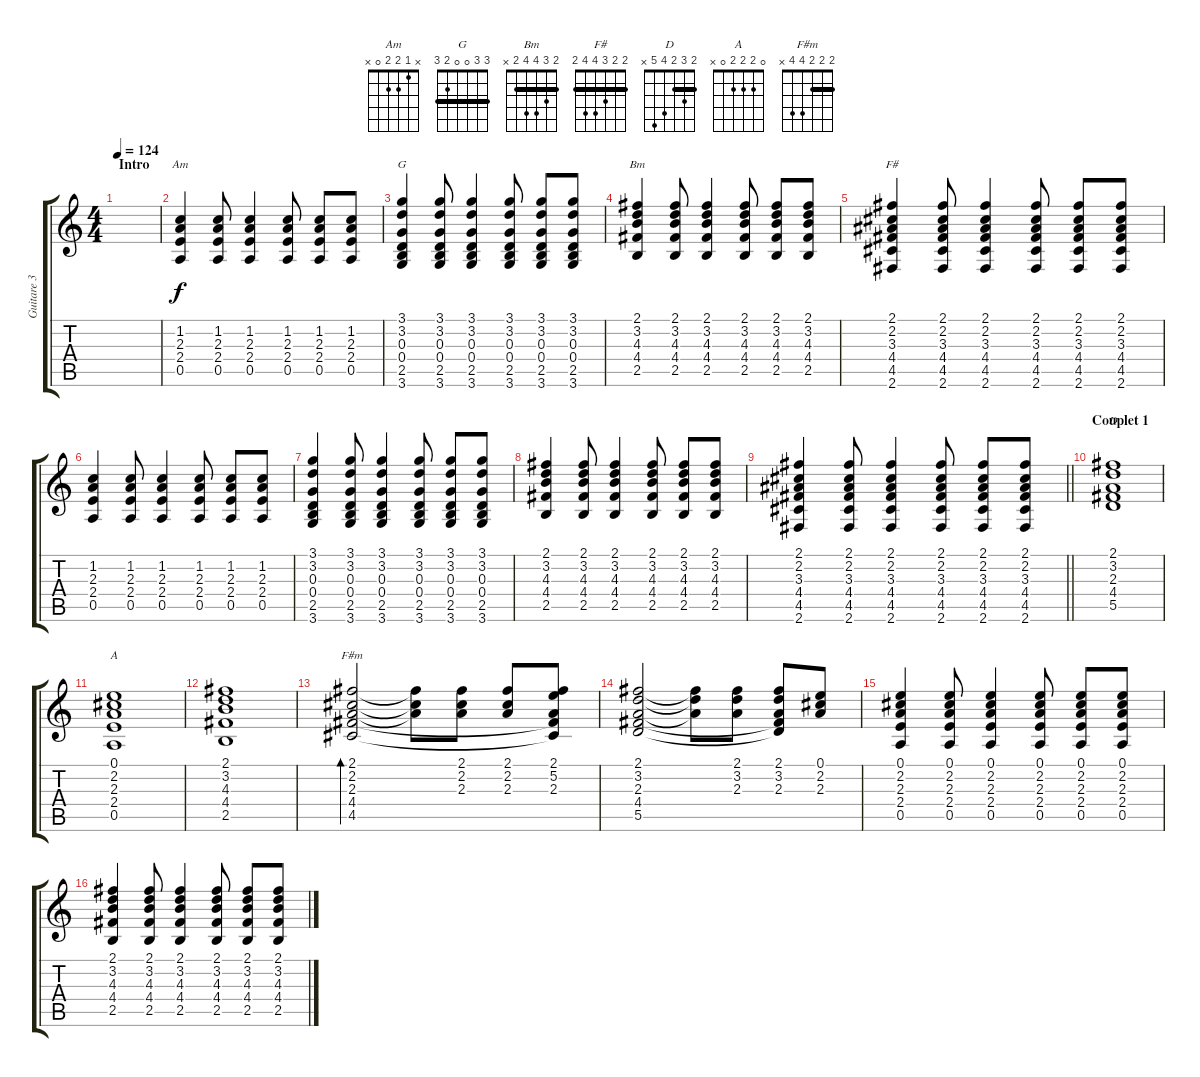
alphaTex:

\track ("Guitare 3" "Guitare 3") {instrument acousticguitarnylon}
\staff {score tabs}
\tuning (E4 B3 G3 D3 A2 E2) {hide}
\chord ("Am" x 1 2 2 0 x)
\chord ("G" 3 3 0 0 2 3) {barre 3}
\chord ("Bm" 2 3 4 4 2 x) {barre 2}
\chord ("F#" 2 2 3 4 4 2) {barre 2}
\chord ("D" 2 3 2 4 5 x) {barre 2}
\chord ("A" 0 2 2 2 0 x)
\chord ("F#m" 2 2 2 4 4 x) {barre 2}
\ts (4 4)
\section ("" "Intro")
\tempo 124
\clef g2
\ks c
|
(1.2 2.3 2.4 0.5).4{ch "Am"} (1.2 2.3 2.4 0.5).8 (1.2 2.3 2.4 0.5).4 (1.2 2.3 2.4 0.5).8 (1.2 2.3 2.4 0.5).8 (1.2 2.3 2.4 0.5).8 |
(3.1 3.2 0.3 0.4 2.5 3.6).4{ch "G"} (3.1 3.2 0.3 0.4 2.5 3.6).8 (3.1 3.2 0.3 0.4 2.5 3.6).4 (3.1 3.2 0.3 0.4 2.5 3.6).8 (3.1 3.2 0.3 0.4 2.5 3.6).8 (3.1 3.2 0.3 0.4 2.5 3.6).8 |
(2.1 3.2 4.3 4.4 2.5).4{ch "Bm"} (2.1 3.2 4.3 4.4 2.5).8 (2.1 3.2 4.3 4.4 2.5).4 (2.1 3.2 4.3 4.4 2.5).8 (2.1 3.2 4.3 4.4 2.5).8 (2.1 3.2 4.3 4.4 2.5).8 |
(2.1 2.2 3.3 4.4 4.5 2.6).4{ch "F#"} (2.1 2.2 3.3 4.4 4.5 2.6).8 (2.1 2.2 3.3 4.4 4.5 2.6).4 (2.1 2.2 3.3 4.4 4.5 2.6).8 (2.1 2.2 3.3 4.4 4.5 2.6).8 (2.1 2.2 3.3 4.4 4.5 2.6).8 |
(1.2 2.3 2.4 0.5).4 (1.2 2.3 2.4 0.5).8 (1.2 2.3 2.4 0.5).4 (1.2 2.3 2.4 0.5).8 (1.2 2.3 2.4 0.5).8 (1.2 2.3 2.4 0.5).8 |
(3.1 3.2 0.3 0.4 2.5 3.6).4 (3.1 3.2 0.3 0.4 2.5 3.6).8 (3.1 3.2 0.3 0.4 2.5 3.6).4 (3.1 3.2 0.3 0.4 2.5 3.6).8 (3.1 3.2 0.3 0.4 2.5 3.6).8 (3.1 3.2 0.3 0.4 2.5 3.6).8 |
(2.1 3.2 4.3 4.4 2.5).4 (2.1 3.2 4.3 4.4 2.5).8 (2.1 3.2 4.3 4.4 2.5).4 (2.1 3.2 4.3 4.4 2.5).8 (2.1 3.2 4.3 4.4 2.5).8 (2.1 3.2 4.3 4.4 2.5).8 |
\barLineRight lightlight
(2.1 2.2 3.3 4.4 4.5 2.6).4 (2.1 2.2 3.3 4.4 4.5 2.6).8 (2.1 2.2 3.3 4.4 4.5 2.6).4 (2.1 2.2 3.3 4.4 4.5 2.6).8 (2.1 2.2 3.3 4.4 4.5 2.6).8 (2.1 2.2 3.3 4.4 4.5 2.6).8 |
\section ("" "Couplet 1")
(2.1 3.2 2.3 4.4 5.5).1{ch "D" volume 14} |
(0.1 2.2 2.3 2.4 0.5).1{ch "A"} |
(2.1 3.2 4.3 4.4 2.5).1 |
(2.1 2.2 2.3 4.4 4.5).2{bd 240 ch "F#m"} (2.1{t} 2.2{t} 2.3{t}).8 (2.1 2.2 2.3).8 (2.1 2.2 2.3).8 (2.1 5.2 2.3 4.4{t} 4.5{t}).8 |
(2.1 3.2 2.3 4.4 5.5).2 (2.1{t} 3.2{t} 2.3{t}).8 (2.1 3.2 2.3).8 (2.1 3.2 2.3 4.4{t} 5.5{t}).8 (0.1 2.2 2.3).8 |
(0.1 2.2 2.3 2.4 0.5).4 (0.1 2.2 2.3 2.4 0.5).8 (0.1 2.2 2.3 2.4 0.5).4 (0.1 2.2 2.3 2.4 0.5).8 (0.1 2.2 2.3 2.4 0.5).8 (0.1 2.2 2.3 2.4 0.5).8 |
(2.1 3.2 4.3 4.4 2.5).4 (2.1 3.2 4.3 4.4 2.5).8 (2.1 3.2 4.3 4.4 2.5).4 (2.1 3.2 4.3 4.4 2.5).8 (2.1 3.2 4.3 4.4 2.5).8 (2.1 3.2 4.3 4.4 2.5).8
